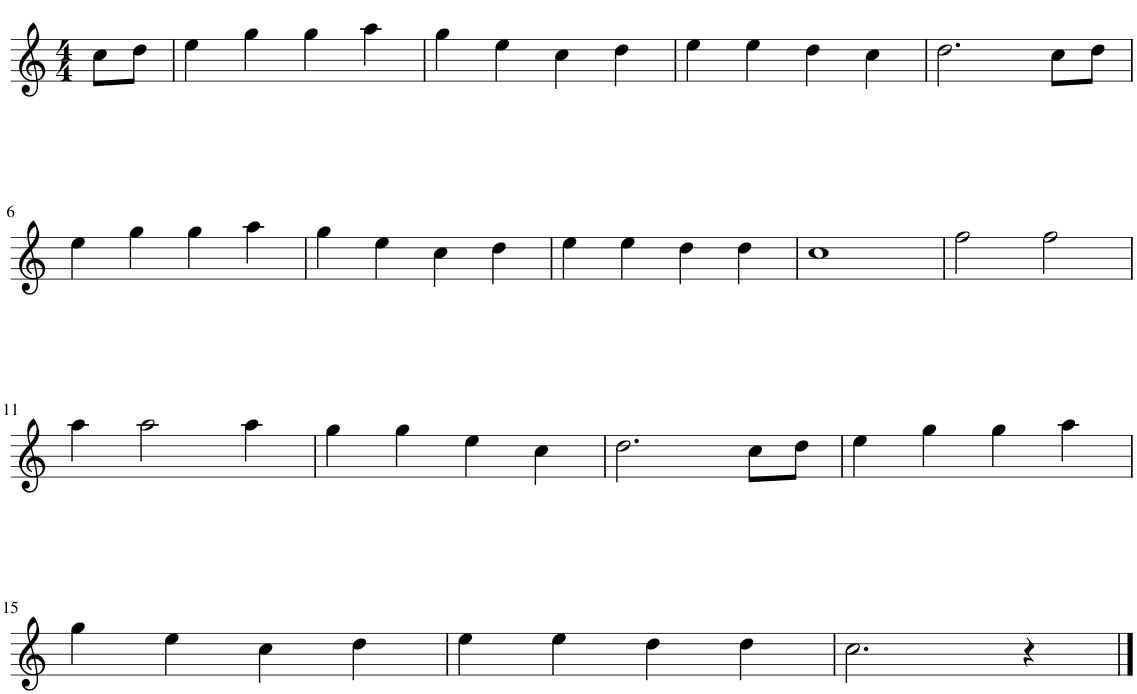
**kern
*part1
*staff1
*I"Flute, Flute
*clefG2
*k[]
*M4/4
=1
8cc\L
8dd\J
=2
4ee\
4gg\
4gg\
4aa\
=3
4gg\
4ee\
4cc\
4dd\
=4
4ee\
4ee\
4dd\
4cc\
=5
2.dd\
8cc\L
8dd\J
!!LO:LB:g=z
=6
4ee\
4gg\
4gg\
4aa\
=7
4gg\
4ee\
4cc\
4dd\
=8
4ee\
4ee\
4dd\
4dd\
=9
1cc
=10
2ff\
2ff\
!!LO:LB:g=z
=11
4aa\
2aa\
4aa\
=12
4gg\
4gg\
4ee\
4cc\
=13
2.dd\
8cc\L
8dd\J
=14
4ee\
4gg\
4gg\
4aa\
!!LO:LB:g=z
=15
4gg\
4ee\
4cc\
4dd\
=16
4ee\
4ee\
4dd\
4dd\
=17
2.cc\
4r
==
*-
